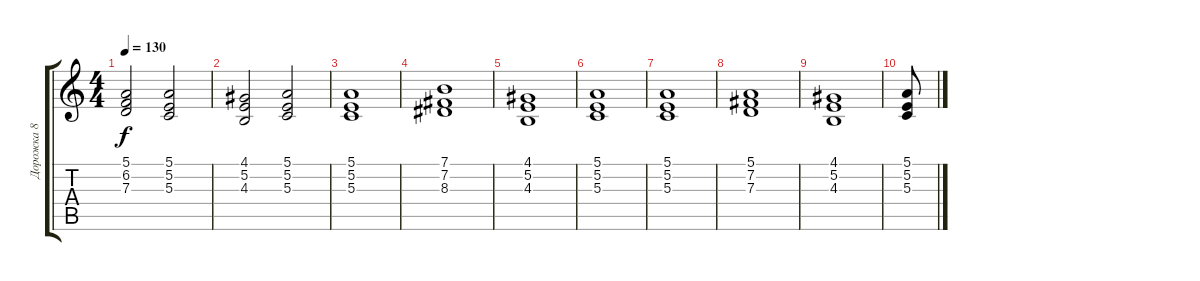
\track ("Дорожка 8" "Дорожка 8") {instrument tremolostrings}
\staff {score tabs}
\tuning (E4 B3 G3 D3 A2 E2) {hide}
\ts (4 4)
\tempo 130
\clef g2
\ks c
(5.1 6.2 7.3).2{dy f} (5.1 5.2 5.3).2 |
(4.1 5.2 4.3).2 (5.1 5.2 5.3).2 |
(5.1 5.2 5.3).1 |
(7.1 7.2 8.3).1 |
(4.1 5.2 4.3).1 |
(5.1 5.2 5.3).1 |
(5.1 5.2 5.3).1 |
(5.1 7.2 7.3).1 |
(4.1 5.2 4.3).1 |
(5.1 5.2 5.3).8
